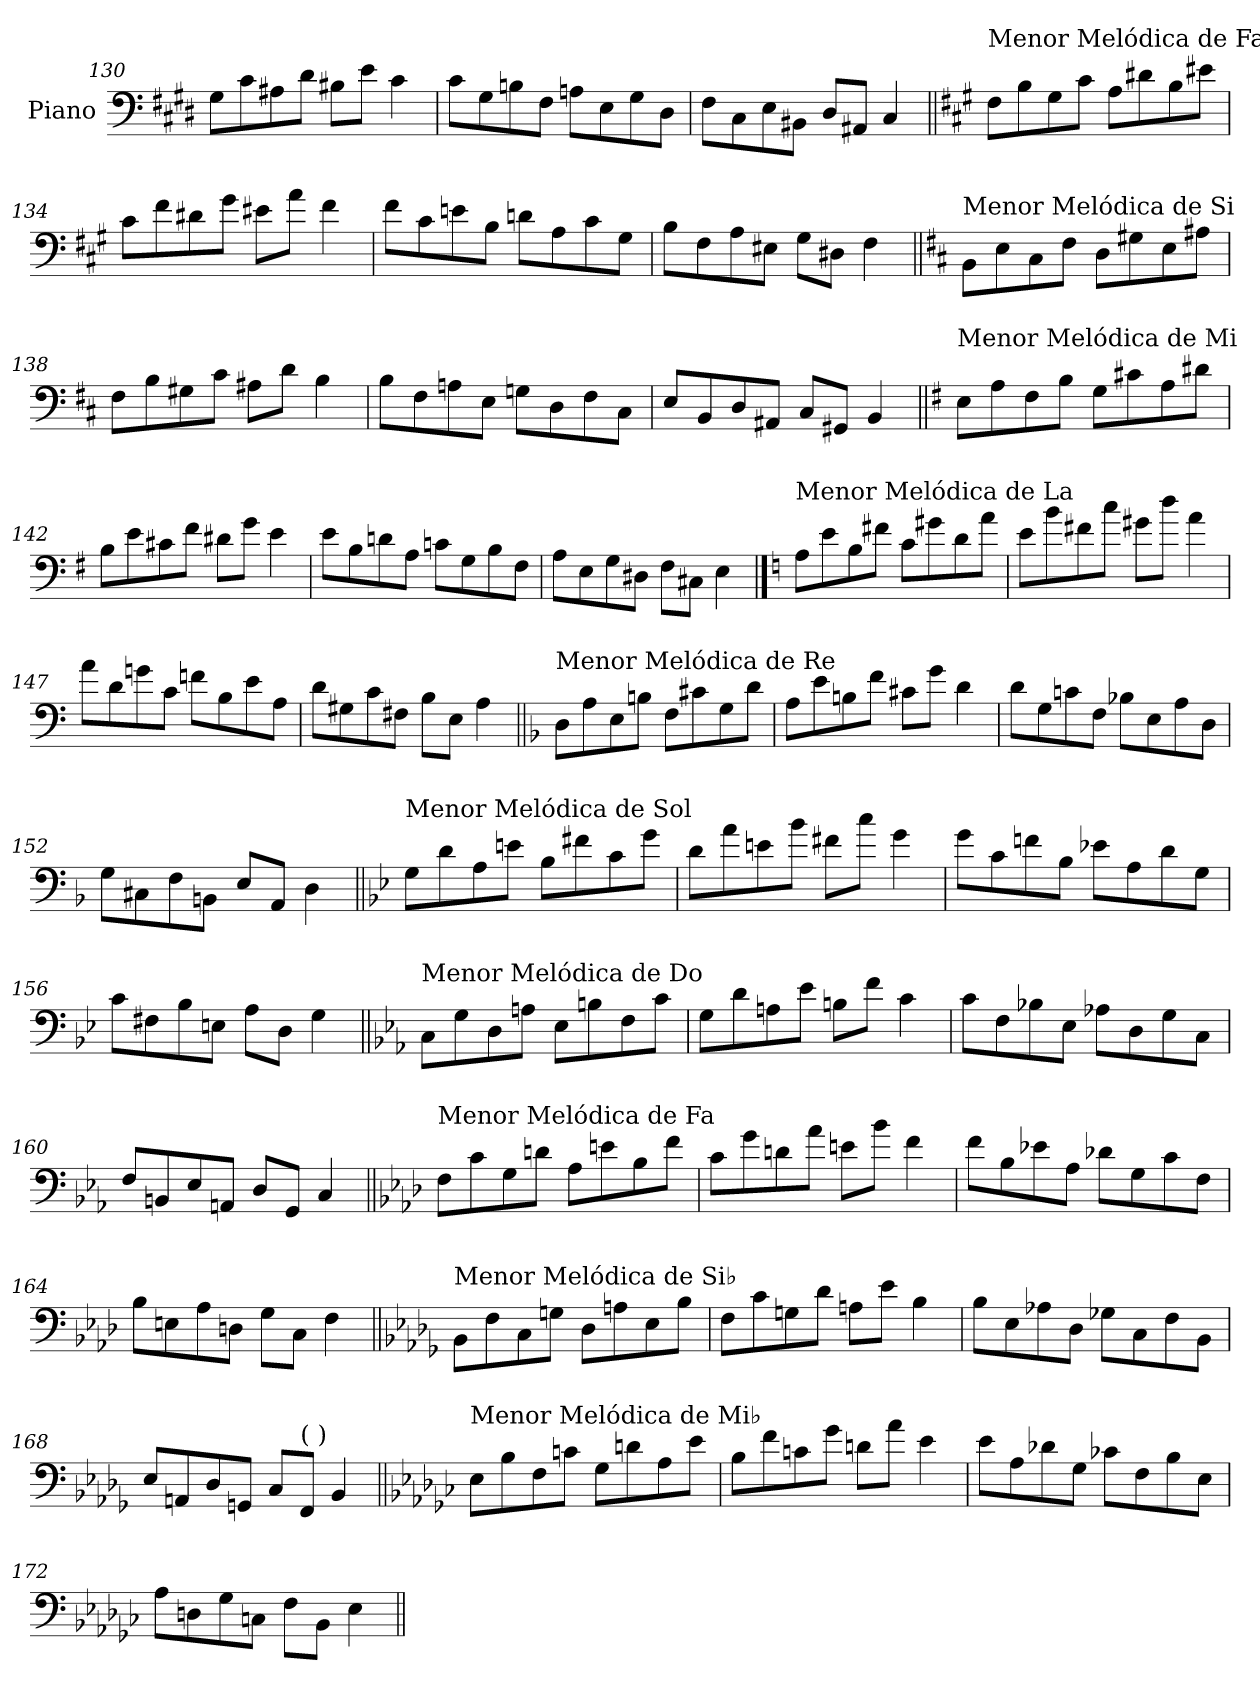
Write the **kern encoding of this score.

**kern
*part1
*staff1
*I"Piano
*I'Pno.
*clefF4
*k[f#c#g#d#]
=130
8G#\L
8c#\
8A#X\
8d#\J
8B#X\L
8e\J
4c#\
=131
8c#\L
8G#\
8Bn\
8F#\J
8An\L
8E\
8G#\
8D#\J
=132
8F#\L
8C#\
8E\
8BB#X\J
8D#/L
8AA#X/J
4C#/
!!LO:LB:g=z
=133||
*k[f#c#g#]
!LO:TX:a:t=Menor Melódica de Fa#
8F#\L
8B\
8G#\
8c#\J
8A\L
8d#X\
8B\
8e#X\J
=134
8c#\L
8f#\
8d#X\
8g#\J
8e#X\L
8a\J
4f#\
=135
8f#\L
8c#\
8en\
8B\J
8dn\L
8A\
8c#\
8G#\J
=136
8B\L
8F#\
8A\
8E#X\J
8G#\L
8D#X\J
4F#\
!!LO:LB:g=z
=137||
*k[f#c#]
!LO:TX:a:t=Menor Melódica de Si
8BB\L
8E\
8C#\
8F#\J
8D\L
8G#X\
8E\
8A#X\J
=138
8F#\L
8B\
8G#X\
8c#\J
8A#X\L
8d\J
4B\
=139
8B\L
8F#\
8An\
8E\J
8Gn\L
8D\
8F#\
8C#\J
=140
8E/L
8BB/
8D/
8AA#X/J
8C#/L
8GG#X/J
4BB/
!!LO:LB:g=z
=141||
*k[f#]
!LO:TX:a:t=Menor Melódica de Mi
8E\L
8A\
8F#\
8B\J
8G\L
8c#X\
8A\
8d#X\J
=142
8B\L
8e\
8c#X\
8f#\J
8d#X\L
8g\J
4e\
=143
8e\L
8B\
8dn\
8A\J
8cn\L
8G\
8B\
8F#\J
=144
8A\L
8E\
8G\
8D#X\J
8F#\L
8C#X\J
4E\
!!LO:PB:g=z
==145
*k[]
!LO:TX:a:t=Menor Melódica de La
8A\L
8e\
8B\
8f#X\J
8c\L
8g#X\
8d\
8a\J
=146
8e\L
8b\
8f#X\
8cc\J
8g#X\L
8dd\J
4a\
=147
8a\L
8d\
8gn\
8c\J
8fn\L
8B\
8e\
8A\J
=148
8d\L
8G#X\
8c\
8F#X\J
8B\L
8E\J
4A\
!!LO:LB:g=z
=149||
*k[b-]
!LO:TX:a:t=Menor Melódica de Re
8D\L
8A\
8E\
8Bn\J
8F\L
8c#X\
8G\
8d\J
=150
8A\L
8e\
8Bn\
8f\J
8c#X\L
8g\J
4d\
=151
8d\L
8G\
8cn\
8F\J
8B-X\L
8E\
8A\
8D\J
=152
8G\L
8C#X\
8F\
8BBn\J
8E/L
8AA/J
4D\
!!LO:LB:g=z
=153||
*k[b-e-]
!LO:TX:a:t=Menor Melódica de Sol
8G\L
8d\
8A\
8en\J
8B-\L
8f#X\
8c\
8g\J
=154
8d\L
8a\
8en\
8b-\J
8f#X\L
8cc\J
4g\
=155
8g\L
8c\
8fn\
8B-\J
8e-X\L
8A\
8d\
8G\J
=156
8c\L
8F#X\
8B-\
8En\J
8A\L
8D\J
4G\
!!LO:LB:g=z
=157||
*k[b-e-a-]
!LO:TX:a:t=Menor Melódica de Do
8C\L
8G\
8D\
8An\J
8E-\L
8Bn\
8F\
8c\J
=158
8G\L
8d\
8An\
8e-\J
8Bn\L
8f\J
4c\
=159
8c\L
8F\
8B-X\
8E-\J
8A-X\L
8D\
8G\
8C\J
=160
8F/L
8BBn/
8E-/
8AAn/J
8D/L
8GG/J
4C/
!!LO:LB:g=z
=161||
*k[b-e-a-d-]
!LO:TX:a:t=Menor Melódica de Fa
8F\L
8c\
8G\
8dn\J
8A-\L
8en\
8B-\
8f\J
=162
8c\L
8g\
8dn\
8a-\J
8en\L
8b-\J
4f\
=163
8f\L
8B-\
8e-X\
8A-\J
8d-X\L
8G\
8c\
8F\J
=164
8B-\L
8En\
8A-\
8Dn\J
8G\L
8C\J
4F\
!!LO:LB:g=z
=165||
*k[b-e-a-d-g-]
!LO:TX:a:t=Menor Melódica de Si♭
8BB-\L
8F\
8C\
8Gn\J
8D-\L
8An\
8E-\
8B-\J
=166
8F\L
8c\
8Gn\
8d-\J
8An\L
8e-\J
4B-\
=167
8B-\L
8E-\
8A-X\
8D-\J
8G-X\L
8C\
8F\
8BB-\J
=168
8E-/L
8AAn/
8D-/
8GGn/J
8C/L
!LO:TX:a:t=(    )
8FF/J
4BB-/
!!LO:PB:g=z
=169||
*k[b-e-a-d-g-c-]
!LO:TX:a:t=Menor Melódica de Mi♭
8E-\L
8B-\
8F\
8cn\J
8G-\L
8dn\
8A-\
8e-\J
=170
8B-\L
8f\
8cn\
8g-\J
8dn\L
8a-\J
4e-\
=171
8e-\L
8A-\
8d-X\
8G-\J
8c-X\L
8F\
8B-\
8E-\J
=172
8A-\L
8Dn\
8G-\
8Cn\J
8F\L
8BB-\J
4E-\
=||
*-
